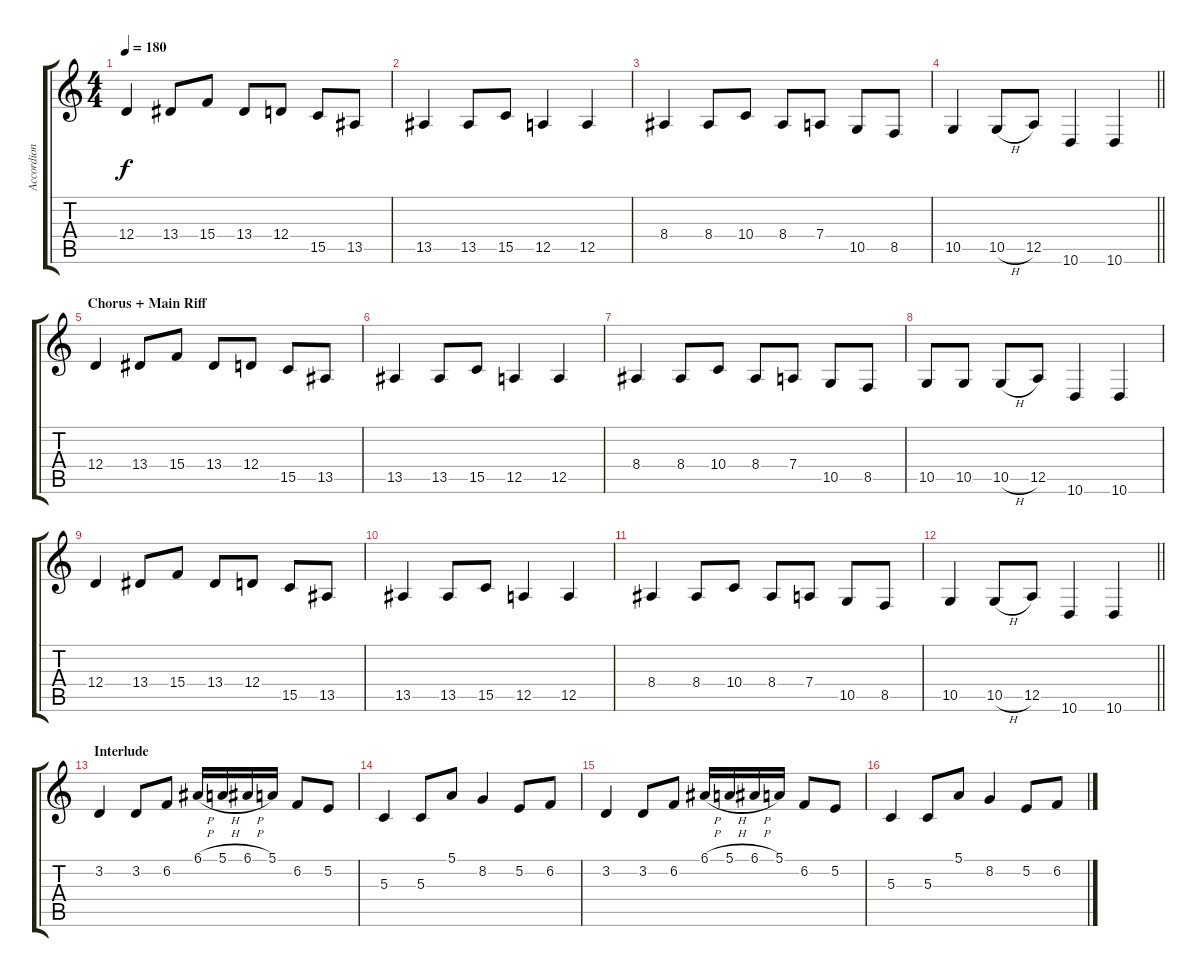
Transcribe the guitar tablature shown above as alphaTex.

\track ("Accordion" "Accordion") {instrument tangoaccordion}
\staff {score tabs}
\tuning (E4 B3 G3 D3 A2 E2) {hide}
\ts (4 4)
\tempo 180
\clef g2
\ks c
12.4.4{dy f} 13.4.8 15.4.8 13.4.8 12.4.8 15.5.8 13.5.8 |
13.5.4 13.5.8 15.5.8 12.5.4 12.5.4 |
8.4.4 8.4.8 10.4.8 8.4.8 7.4.8 10.5.8 8.5.8 |
\barLineRight lightlight
10.5.4 10.5{h}.8 12.5.8 10.6.4 10.6.4 |
\section ("" "Chorus + Main Riff")
12.4.4{volume 16} 13.4.8 15.4.8 13.4.8 12.4.8 15.5.8 13.5.8 |
13.5.4 13.5.8 15.5.8 12.5.4 12.5.4 |
8.4.4 8.4.8 10.4.8 8.4.8 7.4.8 10.5.8 8.5.8 |
10.5.8 10.5.8 10.5{h}.8 12.5.8 10.6.4 10.6.4 |
12.4.4 13.4.8 15.4.8 13.4.8 12.4.8 15.5.8 13.5.8 |
13.5.4 13.5.8 15.5.8 12.5.4 12.5.4 |
8.4.4 8.4.8 10.4.8 8.4.8 7.4.8 10.5.8 8.5.8 |
\barLineRight lightlight
10.5.4 10.5{h}.8 12.5.8 10.6.4 10.6.4 |
\section ("" "Interlude")
3.2.4 3.2.8 6.2.8 6.1{h}.16 5.1{h}.16 6.1{h}.16 5.1.16 6.2.8 5.2.8 |
5.3.4 5.3.8 5.1.8 8.2.4 5.2.8 6.2.8 |
3.2.4 3.2.8 6.2.8 6.1{h}.16 5.1{h}.16 6.1{h}.16 5.1.16 6.2.8 5.2.8 |
5.3.4 5.3.8 5.1.8 8.2.4 5.2.8 6.2.8
